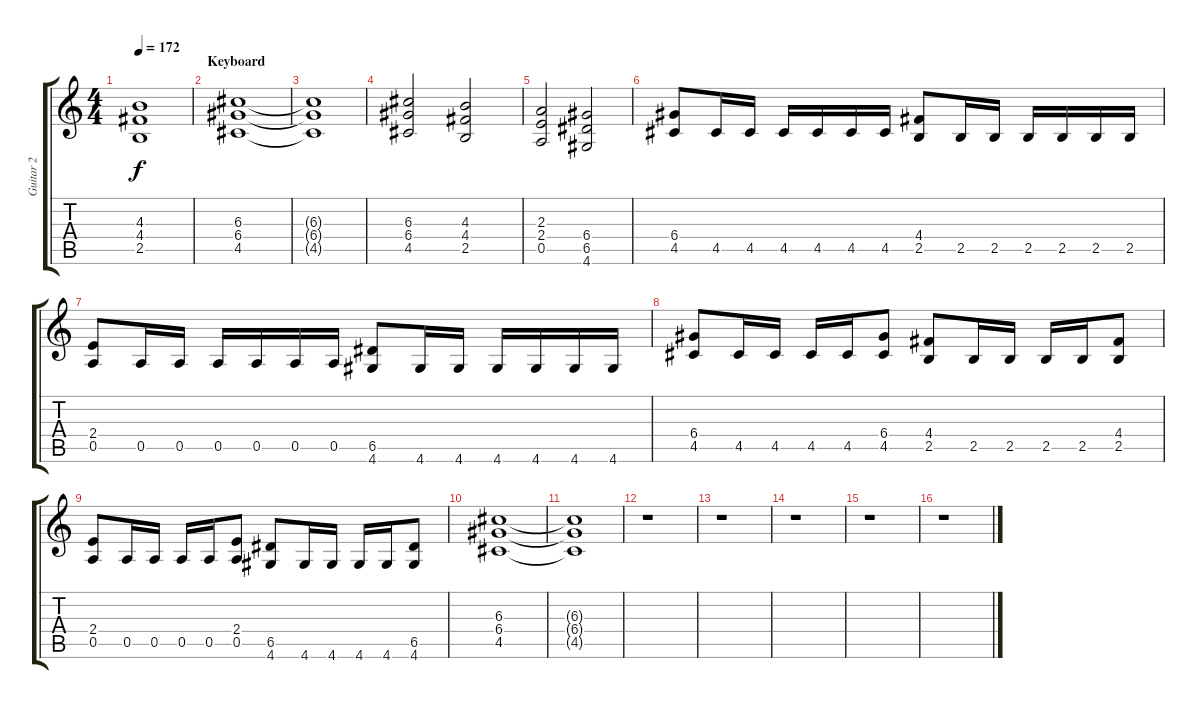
\track ("Guitar 2" "Guitar 2") {instrument distortionguitar}
\staff {score tabs}
\tuning (E4 B3 G3 D3 A2 E2) {hide}
\ts (4 4)
\tempo 172
\clef g2
\ks c
(4.3 4.4 2.5).1{dy f} |
\section ("" "Keyboard")
(6.3 6.4 4.5).1{volume 0} |
(6.3{t} 6.4{t} 4.5{t}).1 |
(6.3 6.4 4.5).2{volume 13} (4.3 4.4 2.5).2 |
(2.3 2.4 0.5).2 (6.4 6.5 4.6).2 |
(6.4 4.5).8 4.5.16 4.5.16 4.5.16 4.5.16 4.5.16 4.5.16 (4.4 2.5).8 2.5.16 2.5.16 2.5.16 2.5.16 2.5.16 2.5.16 |
(2.4 0.5).8 0.5.16 0.5.16 0.5.16 0.5.16 0.5.16 0.5.16 (6.5 4.6).8 4.6.16 4.6.16 4.6.16 4.6.16 4.6.16 4.6.16 |
\section ("" "")
(6.4 4.5).8 4.5.16 4.5.16 4.5.16 4.5.16 (6.4 4.5).8 (4.4 2.5).8 2.5.16 2.5.16 2.5.16 2.5.16 (4.4 2.5).8 |
(2.4 0.5).8 0.5.16 0.5.16 0.5.16 0.5.16 (2.4 0.5).8 (6.5 4.6).8 4.6.16 4.6.16 4.6.16 4.6.16 (6.5 4.6).8 |
(6.3 6.4 4.5).1{volume 0} |
(6.3{t} 6.4{t} 4.5{t}).1 |
r.1 |
r.1 |
r.1 |
r.1 |
r.1
